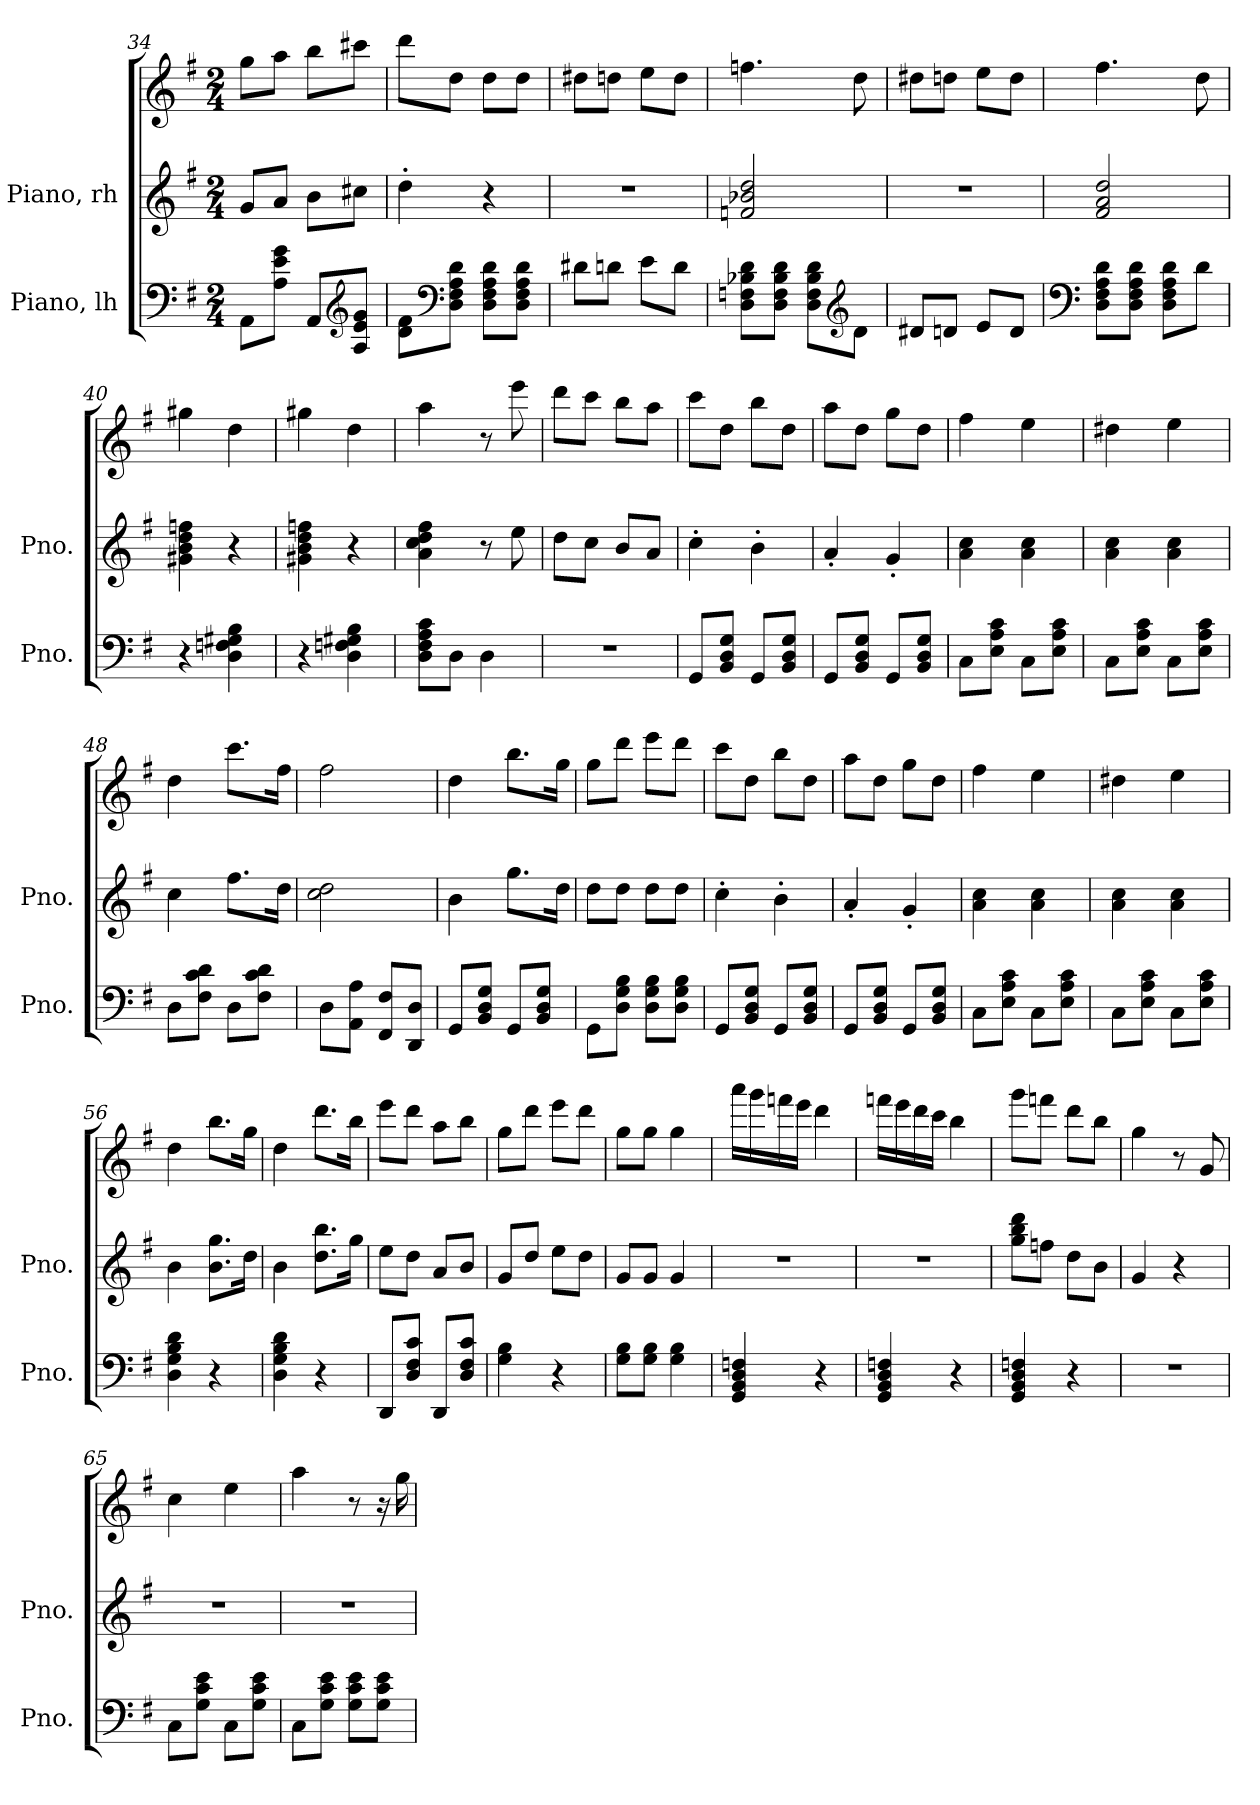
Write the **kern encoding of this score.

**kern	**kern	**kern
*part2	*part1	*part1
*staff3	*staff2	*staff1
*I"Piano, lh	*I"Piano, rh	*
*I'Pno.	*I'Pno.	*
*clefF4	*clefG2	*clefG2
*k[f#]	*k[f#]	*k[f#]
*M2/4	*M2/4	*M2/4
=34	=34	=34
8AA\L	8g/L	8gg\L
8A\ 8e\ 8g\J	8a/J	8aa\J
8AA/L	8b\L	8bb\L
*clefG2	*	*
8A/ 8e/ 8g/J	8cc#X\J	8ccc#X\J
=35	=35	=35
8d\ 8f#\L	4dd'\	8ddd\L
*clefF4	*	*
8D\ 8F#\ 8A\ 8d\J	.	8dd\J
8D\ 8F#\ 8A\ 8d\L	4r	8dd\L
8D\ 8F#\ 8A\ 8d\J	.	8dd\J
=36	=36	=36
8d#X\L	2r	8dd#X\L
8dn\J	.	8ddn\J
8e\L	.	8ee\L
8d\J	.	8dd\J
!!LO:LB:g=z
=37	=37	=37
8D\ 8Fn\ 8B-X\ 8d\L	2fn/ 2b-X/ 2dd/	4.ffn\
8D\ 8F\ 8B-\ 8d\J	.	.
8D\ 8F\ 8B-\ 8d\L	.	.
*clefG2	*	*
8d\J	.	8dd\
=38	=38	=38
8d#X/L	2r	8dd#X\L
8dn/J	.	8ddn\J
8e/L	.	8ee\L
8d/J	.	8dd\J
=39	=39	=39
*clefF4	*	*
8D\ 8F#\ 8A\ 8d\L	2f#/ 2a/ 2dd/	4.ff#\
8D\ 8F#\ 8A\ 8d\J	.	.
8D\ 8F#\ 8A\ 8d\L	.	.
8d\J	.	8dd\
=40	=40	=40
4r	4g#X\ 4b\ 4dd\ 4ffn\	4gg#X\
4D\ 4Fn\ 4G#X\ 4B\	4r	4dd\
=41	=41	=41
4r	4g#X\ 4b\ 4dd\ 4ffn\	4gg#X\
4D\ 4Fn\ 4G#X\ 4B\	4r	4dd\
=42	=42	=42
8D\ 8F#\ 8A\ 8c\L	4a\ 4cc\ 4dd\ 4ff#\	4aa\
8D\J	.	.
4D\	8r	8r
.	8ee\	8eee\
!!LO:LB:g=z
=43	=43	=43
2r	8dd\L	8ddd\L
.	8cc\J	8ccc\J
.	8b/L	8bb\L
.	8a/J	8aa\J
=44	=44	=44
8GG/L	4cc'\	8ccc\L
8BB/ 8D/ 8G/J	.	8dd\J
8GG/L	4b'\	8bb\L
8BB/ 8D/ 8G/J	.	8dd\J
=45	=45	=45
8GG/L	4a'/	8aa\L
8BB/ 8D/ 8G/J	.	8dd\J
8GG/L	4g'/	8gg\L
8BB/ 8D/ 8G/J	.	8dd\J
=46	=46	=46
8C\L	4a\ 4cc\	4ff#\
8E\ 8A\ 8c\J	.	.
8C\L	4a\ 4cc\	4ee\
8E\ 8A\ 8c\J	.	.
=47	=47	=47
8C\L	4a\ 4cc\	4dd#X\
8E\ 8A\ 8c\J	.	.
8C\L	4a\ 4cc\	4ee\
8E\ 8A\ 8c\J	.	.
=48	=48	=48
8D\L	4cc\	4dd\
8F#\ 8c\ 8d\J	.	.
8D\L	8.ff#\L	8.ccc\L
8F#\ 8c\ 8d\J	.	.
.	16dd\Jk	16ff#\Jk
=49	=49	=49
8D\L	2cc\ 2dd\	2ff#\
8AA\ 8A\J	.	.
8FF#/ 8F#/L	.	.
8DD/ 8D/J	.	.
!!LO:PB:g=z
=50	=50	=50
8GG/L	4b\	4dd\
8BB/ 8D/ 8G/J	.	.
8GG/L	8.gg\L	8.bb\L
8BB/ 8D/ 8G/J	.	.
.	16dd\Jk	16gg\Jk
=51	=51	=51
8GG\L	8dd\L	8gg\L
8D\ 8G\ 8B\J	8dd\J	8ddd\J
8D\ 8G\ 8B\L	8dd\L	8eee\L
8D\ 8G\ 8B\J	8dd\J	8ddd\J
=52	=52	=52
8GG/L	4cc'\	8ccc\L
8BB/ 8D/ 8G/J	.	8dd\J
8GG/L	4b'\	8bb\L
8BB/ 8D/ 8G/J	.	8dd\J
=53	=53	=53
8GG/L	4a'/	8aa\L
8BB/ 8D/ 8G/J	.	8dd\J
8GG/L	4g'/	8gg\L
8BB/ 8D/ 8G/J	.	8dd\J
=54	=54	=54
8C\L	4a\ 4cc\	4ff#\
8E\ 8A\ 8c\J	.	.
8C\L	4a\ 4cc\	4ee\
8E\ 8A\ 8c\J	.	.
=55	=55	=55
8C\L	4a\ 4cc\	4dd#X\
8E\ 8A\ 8c\J	.	.
8C\L	4a\ 4cc\	4ee\
8E\ 8A\ 8c\J	.	.
=56	=56	=56
4D\ 4G\ 4B\ 4d\	4b\	4dd\
4r	8.b\ 8.gg\L	8.bb\L
.	16dd\Jk	16gg\Jk
=57	=57	=57
4D\ 4G\ 4B\ 4d\	4b\	4dd\
4r	8.dd\ 8.bb\L	8.ddd\L
.	16gg\Jk	16bb\Jk
!!LO:LB:g=z
=58	=58	=58
8DD/L	8ee\L	8eee\L
8D/ 8F#/ 8c/J	8dd\J	8ddd\J
8DD/L	8a/L	8aa\L
8D/ 8F#/ 8c/J	8b/J	8bb\J
=59	=59	=59
4G\ 4B\	8g/L	8gg\L
.	8dd/J	8ddd\J
4r	8ee\L	8eee\L
.	8dd\J	8ddd\J
=60	=60	=60
8G\ 8B\L	8g/L	8gg\L
8G\ 8B\J	8g/J	8gg\J
4G\ 4B\	4g/	4gg\
=61	=61	=61
4GG/ 4BB/ 4D/ 4Fn/	2r	16aaa\LL
.	.	16ggg\
.	.	16fffn\
.	.	16eee\JJ
4r	.	4ddd\
=62	=62	=62
4GG/ 4BB/ 4D/ 4Fn/	2r	16fffn\LL
.	.	16eee\
.	.	16ddd\
.	.	16ccc\JJ
4r	.	4bb\
=63	=63	=63
4GG/ 4BB/ 4D/ 4Fn/	8gg\ 8bb\ 8ddd\L	8ggg\L
.	8ffn\J	8fffn\J
4r	8dd\L	8ddd\L
.	8b\J	8bb\J
!!LO:LB:g=z
=64	=64	=64
2r	4g/	4gg\
.	4r	8r
.	.	8g/
=65	=65	=65
8C\L	2r	4cc\
8G\ 8c\ 8e\J	.	.
8C\L	.	4ee\
8G\ 8c\ 8e\J	.	.
=66	=66	=66
8C\L	2r	4aa\
8G\ 8c\ 8e\J	.	.
8G\ 8c\ 8e\L	.	8r
8G\ 8c\ 8e\J	.	16r
.	.	16gg\
=	=	=
*-	*-	*-
